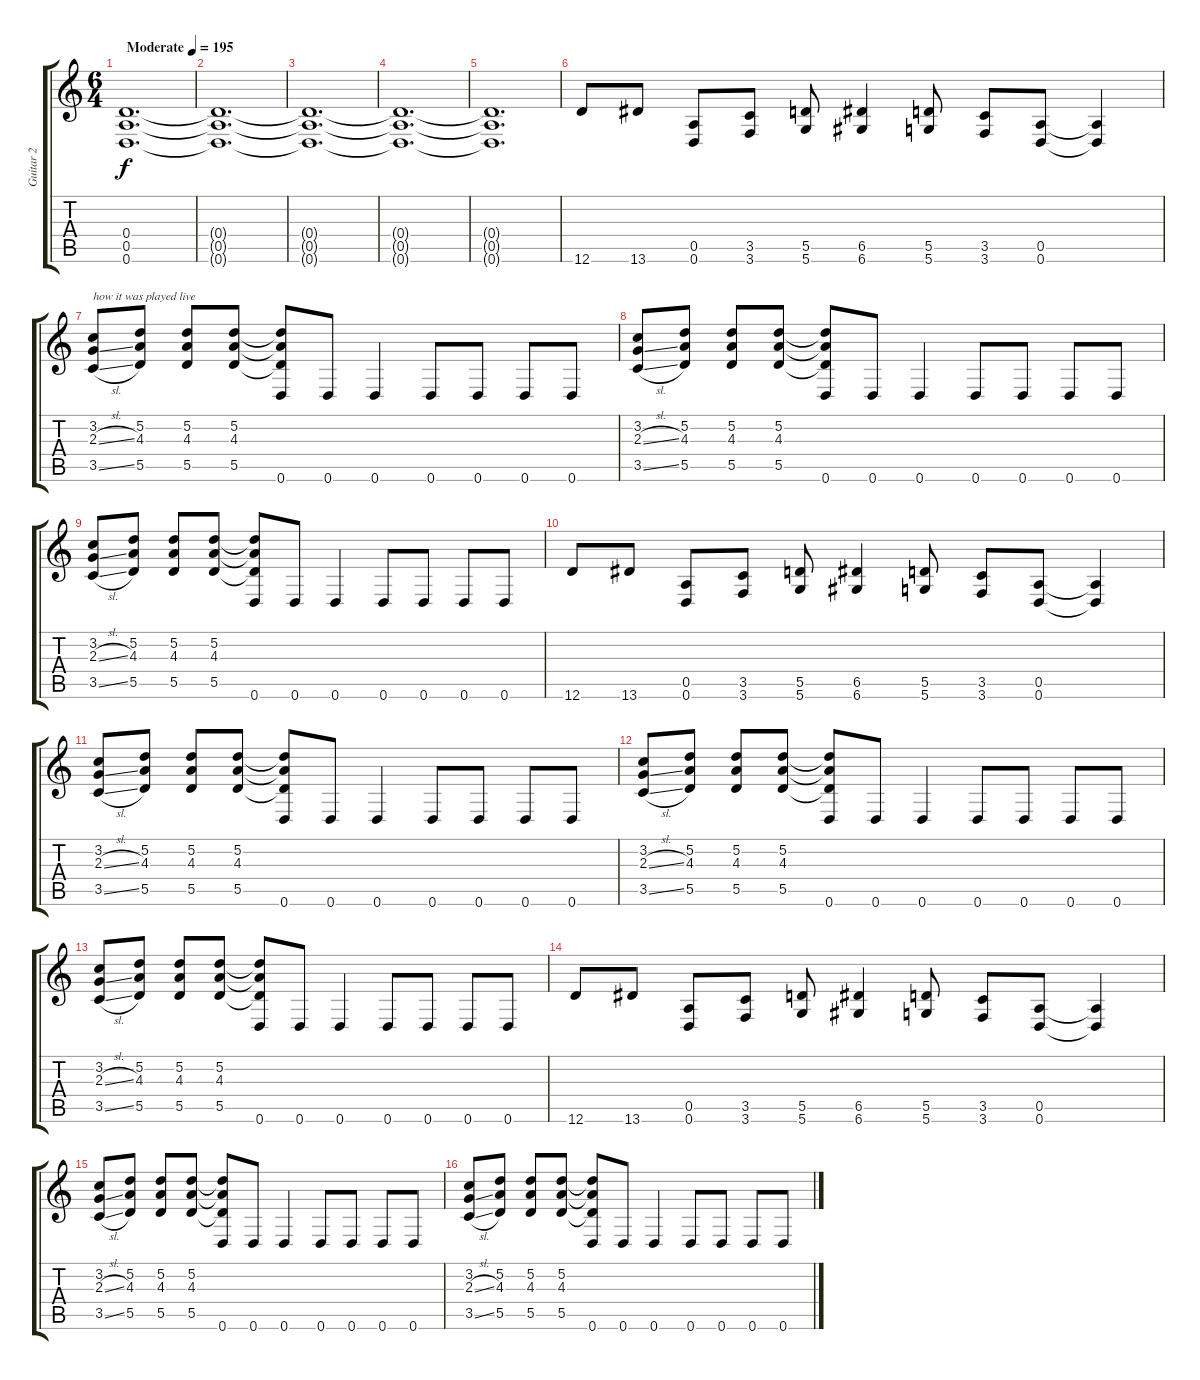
\track ("Guitar 2" "Guitar 2") {instrument distortionguitar}
\staff {score tabs}
\tuning (D4 A3 F3 D3 A2 D2) {hide}
\ts (6 4)
\tempo (195 "Moderate")
\clef g2
\ks c
(0.4 0.5 0.6).1{d dy f instrument distortionguitar} |
(0.4{t} 0.5{t} 0.6{t}).1{d} |
(0.4{t} 0.5{t} 0.6{t}).1{d} |
(0.4{t} 0.5{t} 0.6{t}).1{d} |
(0.4{t} 0.5{t} 0.6{t}).1{d} |
12.6.8 13.6.8 (0.5 0.6).8 (3.5 3.6).8 (5.5 5.6).8 (6.5 6.6).4 (5.5 5.6).8 (3.5 3.6).8 (0.5 0.6).8 (0.5{t} 0.6{t}).4 |
(3.2 2.3{sl} 3.5{sl}).8{txt "how it was played live"} (5.2 4.3 5.5).8 (5.2 4.3 5.5).8 (5.2 4.3 5.5).8 (5.2{t} 4.3{t} 5.5{t} 0.6).8 0.6.8 0.6.4 0.6.8 0.6.8 0.6.8 0.6.8 |
(3.2 2.3{sl} 3.5{sl}).8 (5.2 4.3 5.5).8 (5.2 4.3 5.5).8 (5.2 4.3 5.5).8 (5.2{t} 4.3{t} 5.5{t} 0.6).8 0.6.8 0.6.4 0.6.8 0.6.8 0.6.8 0.6.8 |
(3.2 2.3{sl} 3.5{sl}).8 (5.2 4.3 5.5).8 (5.2 4.3 5.5).8 (5.2 4.3 5.5).8 (5.2{t} 4.3{t} 5.5{t} 0.6).8 0.6.8 0.6.4 0.6.8 0.6.8 0.6.8 0.6.8 |
12.6.8 13.6.8 (0.5 0.6).8 (3.5 3.6).8 (5.5 5.6).8 (6.5 6.6).4 (5.5 5.6).8 (3.5 3.6).8 (0.5 0.6).8 (0.5{t} 0.6{t}).4 |
(3.2 2.3{sl} 3.5{sl}).8 (5.2 4.3 5.5).8 (5.2 4.3 5.5).8 (5.2 4.3 5.5).8 (5.2{t} 4.3{t} 5.5{t} 0.6).8 0.6.8 0.6.4 0.6.8 0.6.8 0.6.8 0.6.8 |
(3.2 2.3{sl} 3.5{sl}).8 (5.2 4.3 5.5).8 (5.2 4.3 5.5).8 (5.2 4.3 5.5).8 (5.2{t} 4.3{t} 5.5{t} 0.6).8 0.6.8 0.6.4 0.6.8 0.6.8 0.6.8 0.6.8 |
(3.2 2.3{sl} 3.5{sl}).8 (5.2 4.3 5.5).8 (5.2 4.3 5.5).8 (5.2 4.3 5.5).8 (5.2{t} 4.3{t} 5.5{t} 0.6).8 0.6.8 0.6.4 0.6.8 0.6.8 0.6.8 0.6.8 |
12.6.8 13.6.8 (0.5 0.6).8 (3.5 3.6).8 (5.5 5.6).8 (6.5 6.6).4 (5.5 5.6).8 (3.5 3.6).8 (0.5 0.6).8 (0.5{t} 0.6{t}).4 |
(3.2 2.3{sl} 3.5{sl}).8 (5.2 4.3 5.5).8 (5.2 4.3 5.5).8 (5.2 4.3 5.5).8 (5.2{t} 4.3{t} 5.5{t} 0.6).8 0.6.8 0.6.4 0.6.8 0.6.8 0.6.8 0.6.8 |
(3.2 2.3{sl} 3.5{sl}).8 (5.2 4.3 5.5).8 (5.2 4.3 5.5).8 (5.2 4.3 5.5).8 (5.2{t} 4.3{t} 5.5{t} 0.6).8 0.6.8 0.6.4 0.6.8 0.6.8 0.6.8 0.6.8
